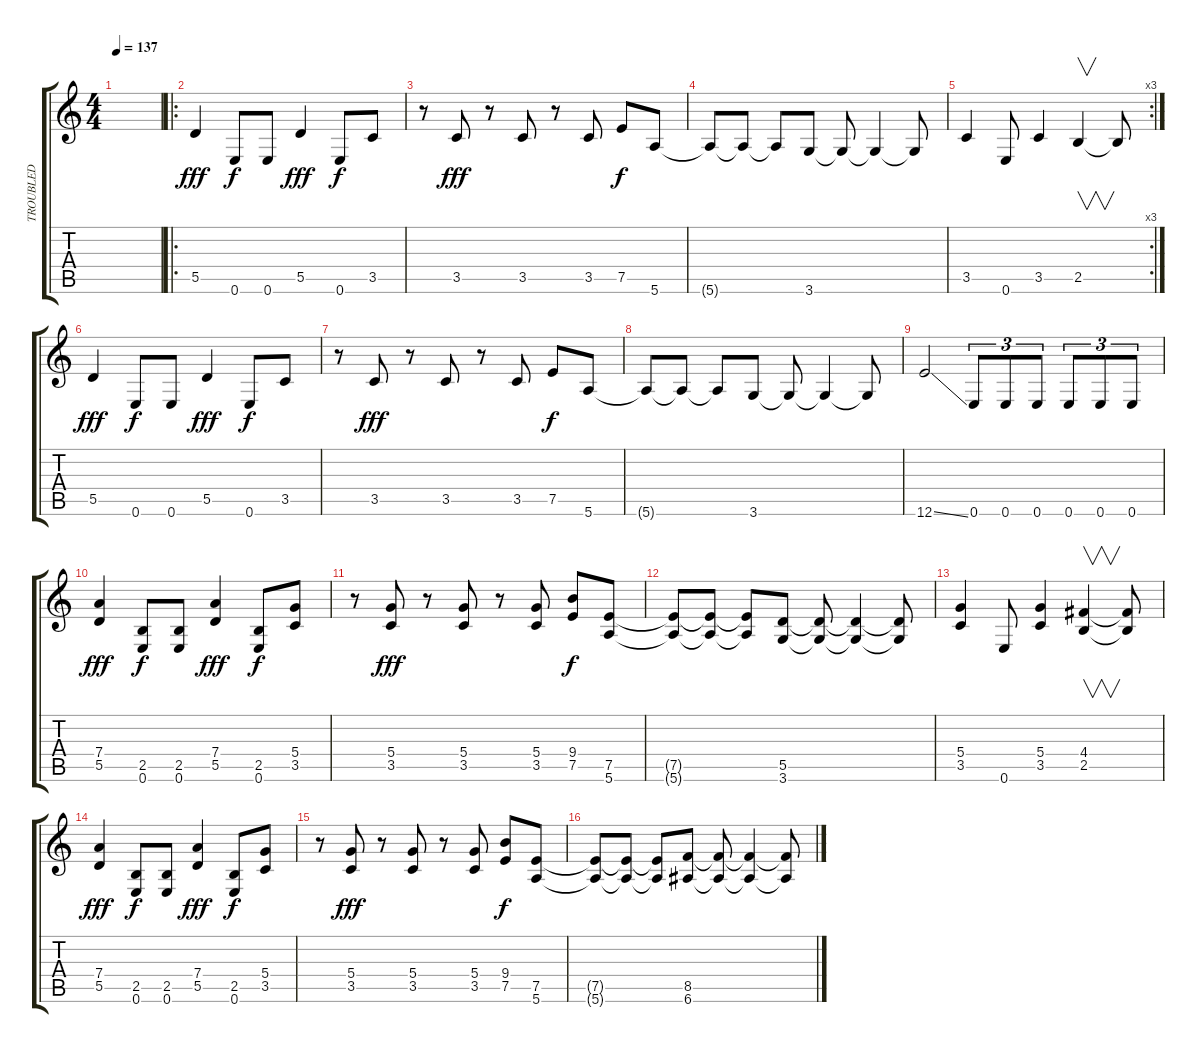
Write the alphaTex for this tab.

\track ("TROUBLED" "TROUBLED") {instrument electricbassfinger}
\staff {score tabs}
\tuning (E4 B3 G3 D3 A2 E2) {hide}
\ts (4 4)
\tempo 137
\clef g2
\ks c
|
\ro
5.5.4{dy fff} 0.6.8{dy f} 0.6.8 5.5.4{dy fff} 0.6.8{dy f} 3.5.8 |
r.8 3.5.8{dy fff} r.8 3.5.8 r.8 3.5.8 7.5.8{dy f} 5.6.8 |
5.6{t}.8 5.6{t}.8 5.6{t}.8 3.6.8 3.6{t}.8 3.6{t}.4 3.6{t}.8 |
\rc 3
3.5.4 0.6.8 3.5.4 2.5.4{v} 2.5{t}.8 |
5.5.4{dy fff} 0.6.8{dy f} 0.6.8 5.5.4{dy fff} 0.6.8{dy f} 3.5.8 |
r.8 3.5.8{dy fff} r.8 3.5.8 r.8 3.5.8 7.5.8{dy f} 5.6.8 |
5.6{t}.8 5.6{t}.8 5.6{t}.8 3.6.8 3.6{t}.8 3.6{t}.4 3.6{t}.8 |
12.6{ss}.2 0.6.8{tu (3 2)} 0.6.8{tu (3 2)} 0.6.8{tu (3 2)} 0.6.8{tu (3 2)} 0.6.8{tu (3 2)} 0.6.8{tu (3 2)} |
(7.4 5.5).4{dy fff} (2.5 0.6).8{dy f} (2.5 0.6).8 (7.4 5.5).4{dy fff} (2.5 0.6).8{dy f} (5.4 3.5).8 |
r.8 (5.4 3.5).8{dy fff} r.8 (5.4 3.5).8 r.8 (5.4 3.5).8 (9.4 7.5).8{dy f} (7.5 5.6).8 |
(7.5{t} 5.6{t}).8 (7.5{t} 5.6{t}).8 (7.5{t} 5.6{t}).8 (5.5 3.6).8 (5.5{t} 3.6{t}).8 (5.5{t} 3.6{t}).4 (5.5{t} 3.6{t}).8 |
(5.4 3.5).4 0.6.8 (5.4 3.5).4 (4.4 2.5).4{v} (4.4{t} 2.5{t}).8 |
(7.4 5.5).4{dy fff} (2.5 0.6).8{dy f} (2.5 0.6).8 (7.4 5.5).4{dy fff} (2.5 0.6).8{dy f} (5.4 3.5).8 |
r.8 (5.4 3.5).8{dy fff} r.8 (5.4 3.5).8 r.8 (5.4 3.5).8 (9.4 7.5).8{dy f} (7.5 5.6).8 |
(7.5{t} 5.6{t}).8 (7.5{t} 5.6{t}).8 (7.5{t} 5.6{t}).8 (8.5 6.6).8 (8.5{t} 6.6{t}).8 (8.5{t} 6.6{t}).4 (8.5{t} 6.6{t}).8
